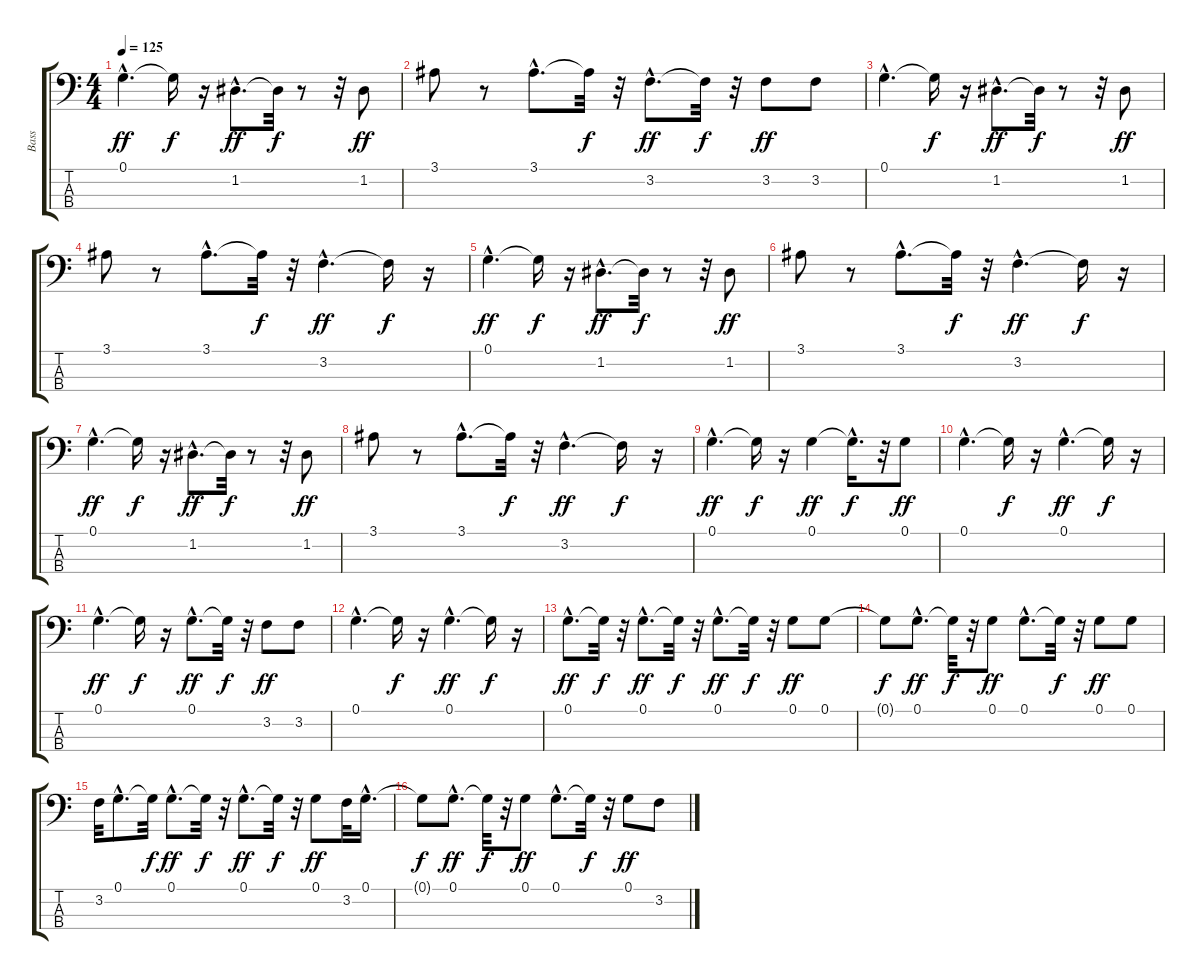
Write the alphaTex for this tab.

\track ("Bass" "Bass") {instrument electricbassfinger}
\staff {score tabs}
\tuning (G2 D2 A1 E1) {hide}
\ts (4 4)
\tempo 125
\clef f4
\ks c
0.1{hac}.4{d dy ff} 0.1{t}.16{dy f} r.16 1.2{hac}.8{d dy ff} 1.2{t}.32{dy f} r.8 r.32 1.2.8{dy ff} |
3.1.8 r.8 3.1{hac}.8{d} 3.1{t}.32{dy f} r.32 3.2{hac}.8{d dy ff} 3.2{t}.32{dy f} r.32 3.2.8{dy ff} 3.2.8 |
0.1{hac}.4{d} 0.1{t}.16{dy f} r.16 1.2{hac}.8{d dy ff} 1.2{t}.32{dy f} r.8 r.32 1.2.8{dy ff} |
3.1.8 r.8 3.1{hac}.8{d} 3.1{t}.32{dy f} r.32 3.2{hac}.4{d dy ff} 3.2{t}.16{dy f} r.16 |
0.1{hac}.4{d dy ff} 0.1{t}.16{dy f} r.16 1.2{hac}.8{d dy ff} 1.2{t}.32{dy f} r.8 r.32 1.2.8{dy ff} |
3.1.8 r.8 3.1{hac}.8{d} 3.1{t}.32{dy f} r.32 3.2{hac}.4{d dy ff} 3.2{t}.16{dy f} r.16 |
0.1{hac}.4{d dy ff} 0.1{t}.16{dy f} r.16 1.2{hac}.8{d dy ff} 1.2{t}.32{dy f} r.8 r.32 1.2.8{dy ff} |
3.1.8 r.8 3.1{hac}.8{d} 3.1{t}.32{dy f} r.32 3.2{hac}.4{d dy ff} 3.2{t}.16{dy f} r.16 |
0.1{hac}.4{d dy ff} 0.1{t}.16{dy f} r.16 0.1.4{dy ff} 0.1{hac t}.16{d dy f} r.32 0.1.8{dy ff} |
0.1{hac}.4{d} 0.1{t}.16{dy f} r.16 0.1{hac}.4{d dy ff} 0.1{t}.16{dy f} r.16 |
0.1{hac}.4{d dy ff} 0.1{t}.16{dy f} r.16 0.1{hac}.8{d dy ff} 0.1{t}.32{dy f} r.32 3.2.8{dy ff} 3.2.8 |
0.1{hac}.4{d} 0.1{t}.16{dy f} r.16 0.1{hac}.4{d dy ff} 0.1{t}.16{dy f} r.16 |
0.1{hac}.8{d dy ff} 0.1{t}.32{dy f} r.32 0.1{hac}.8{d dy ff} 0.1{t}.32{dy f} r.32 0.1{hac}.8{d dy ff} 0.1{t}.32{dy f} r.32 0.1.8{dy ff} 0.1.8 |
0.1{t}.8{dy f} 0.1{hac}.8{d dy ff} 0.1{t}.32{dy f} r.32 0.1.8{dy ff} 0.1{hac}.8{d} 0.1{t}.32{dy f} r.32 0.1.8{dy ff} 0.1.8 |
3.2.32 0.1{hac}.8{d} 0.1{t}.32{dy f} 0.1{hac}.8{d dy ff} 0.1{t}.32{dy f} r.32 0.1{hac}.8{d dy ff} 0.1{t}.32{dy f} r.32 0.1.8{dy ff} 3.2.32 0.1{hac}.16{d} |
0.1{t}.8{dy f} 0.1{hac}.8{d dy ff} 0.1{t}.32{dy f} r.32 0.1.8{dy ff} 0.1{hac}.8{d} 0.1{t}.32{dy f} r.32 0.1.8{dy ff} 3.2.8
